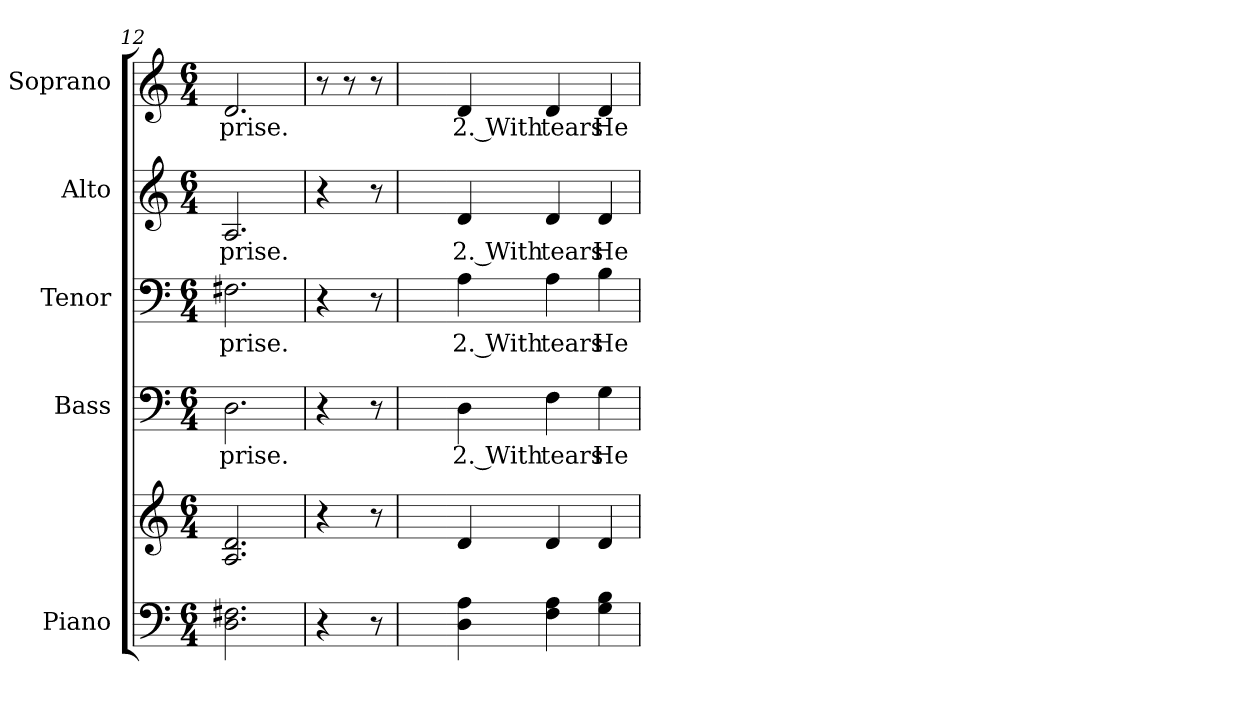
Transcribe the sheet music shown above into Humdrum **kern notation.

**kern	**kern	**kern	**text	**kern	**text	**kern	**text	**kern	**text
*part5	*part5	*part4	*part4	*part3	*part3	*part2	*part2	*part1	*part1
*staff6	*staff5	*staff4	*staff4	*staff3	*staff3	*staff2	*staff2	*staff1	*staff1
*I"Piano	*	*I"Bass	*	*I"Tenor	*	*I"Alto	*	*I"Soprano	*
*I'Pno.	*	*I'B.	*	*I'T.	*	*I'A.	*	*I'S.	*
*clefF4	*clefG2	*clefF4	*	*clefF4	*	*clefG2	*	*clefG2	*
*k[]	*k[]	*k[]	*	*k[]	*	*k[]	*	*k[]	*
*C:	*C:	*C:	*	*C:	*	*C:	*	*C:	*
*M6/4	*M6/4	*M6/4	*	*M6/4	*	*M6/4	*	*M6/4	*
=12	=12	=12	=12	=12	=12	=12	=12	=12	=12
!	!	!	!LO:LY:b:color=#000000	!	!	!	!	!	!
!	!	!	!	!	!LO:LY:b:color=#000000	!	!	!	!
!	!	!	!	!	!	!	!LO:LY:b:color=#000000	!	!
!	!	!	!	!	!	!	!	!	!LO:LY:b:color=#000000
2.Di\ 2.F#Xi	2.Ai/ 2.di	2.Di\	-prise.	2.F#Xi\	-prise.	2.Ai/	-prise.	2.di/	-prise.
!!LO:PB:g=z
=13	=13	=13	=13	=13	=13	=13	=13	=13	=13
4r	4r	4r	.	4r	.	4r	.	8r	.
.	.	.	.	.	.	.	.	8r	.
8r	8r	8r	.	8r	.	8r	.	8r	.
=14	=14	=14	=14	=14	=14	=14	=14	=14	=14
!	!	!	!LO:LY:b:color=#000000	!	!	!	!	!	!
!	!	!	!	!	!LO:LY:b:color=#000000	!	!	!	!
!	!	!	!	!	!	!	!LO:LY:b:color=#000000	!	!
!	!	!	!	!	!	!	!	!	!LO:LY:b:color=#000000
4Di\ 4Ai	4di/	4Di\	2. With	4Ai\	2. With	4di/	2. With	4di/	2. With
!	!	!	!LO:LY:b:color=#000000	!	!	!	!	!	!
!	!	!	!	!	!LO:LY:b:color=#000000	!	!	!	!
!	!	!	!	!	!	!	!LO:LY:b:color=#000000	!	!
!	!	!	!	!	!	!	!	!	!LO:LY:b:color=#000000
4Fi\ 4Ai	4di/	4Fi\	tears	4Ai\	tears	4di/	tears	4di/	tears
!	!	!	!LO:LY:b:color=#000000	!	!	!	!	!	!
!	!	!	!	!	!LO:LY:b:color=#000000	!	!	!	!
!	!	!	!	!	!	!	!LO:LY:b:color=#000000	!	!
!	!	!	!	!	!	!	!	!	!LO:LY:b:color=#000000
4Gi\ 4Bi	4di/	4Gi\	He	4Bi\	He	4di/	He	4di/	He
=	=	=	=	=	=	=	=	=	=
*-	*-	*-	*-	*-	*-	*-	*-	*-	*-
